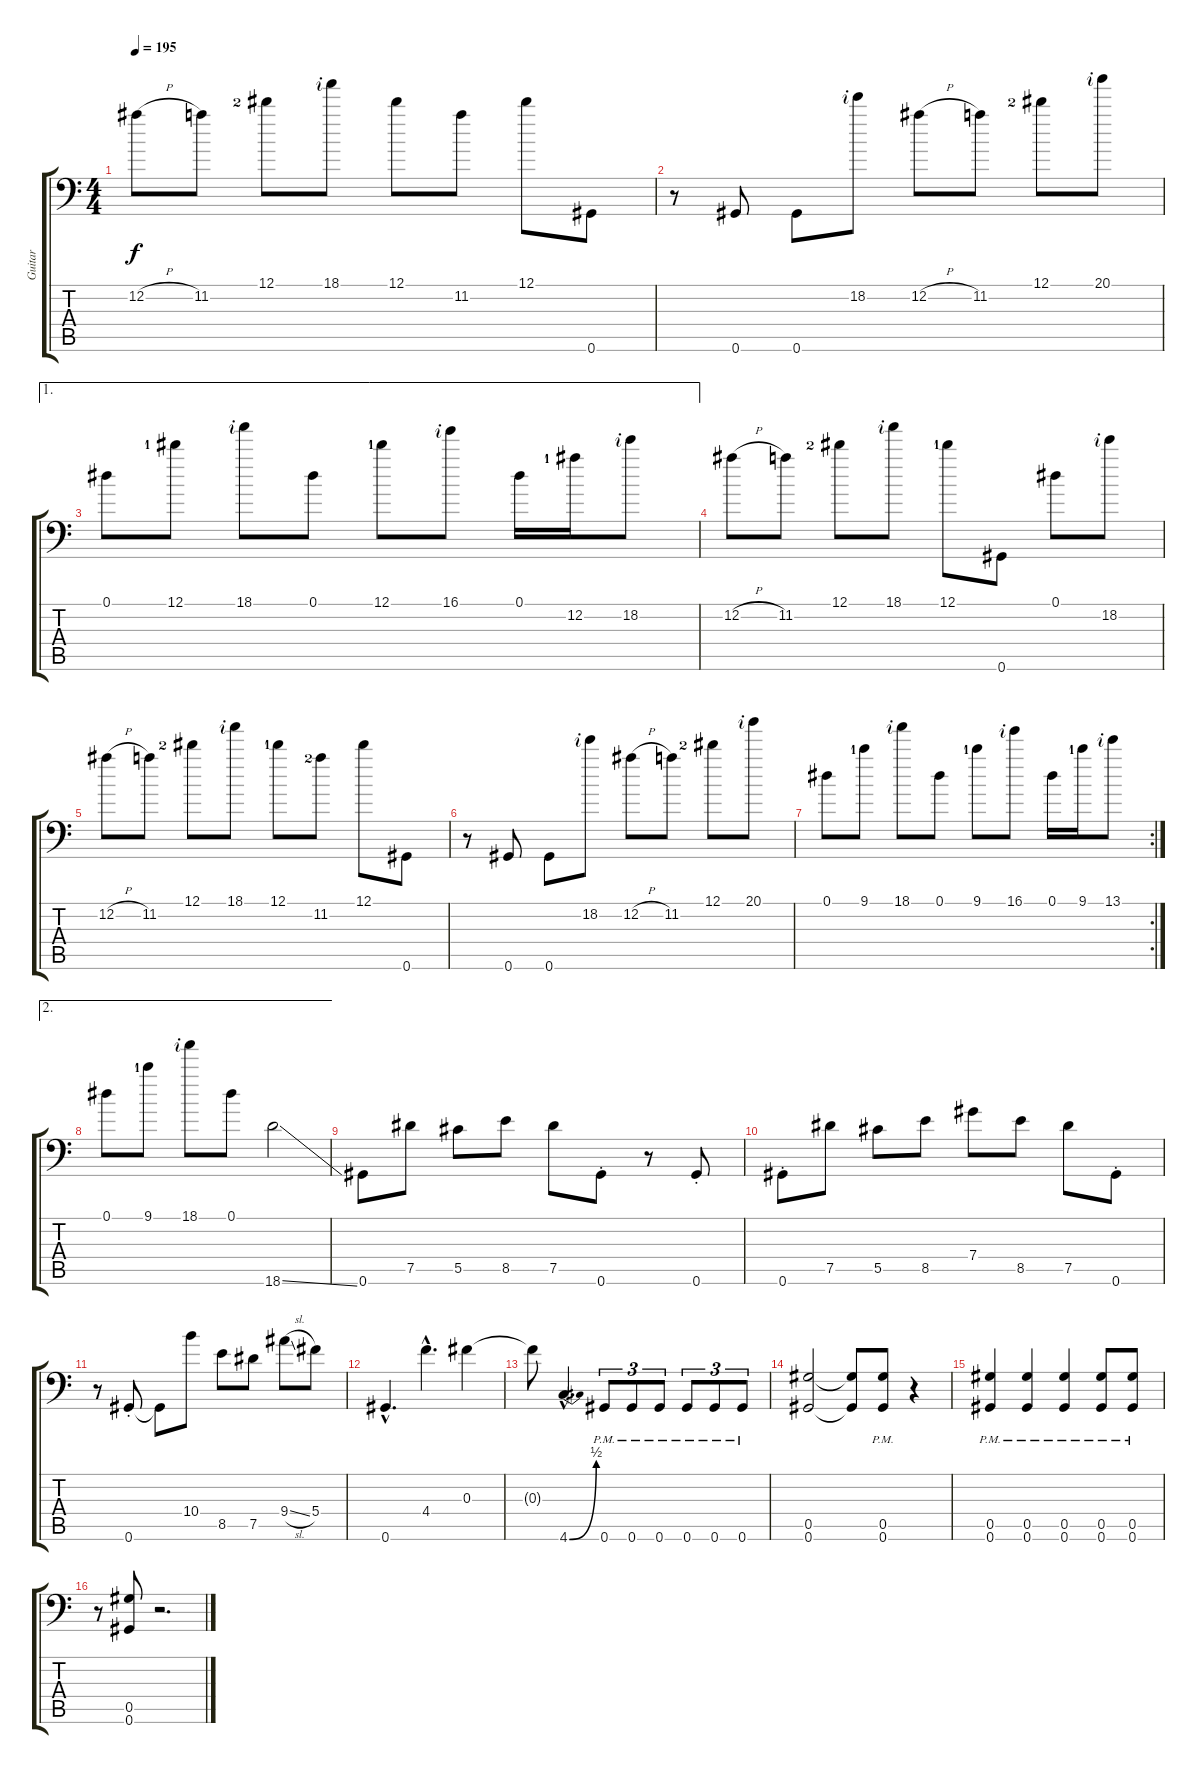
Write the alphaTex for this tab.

\track ("Guitar" "Guitar") {instrument distortionguitar}
\staff {score tabs}
\tuning (Eb4 Bb3 Gb3 Db3 Ab2 Ab1) {hide}
\ts (4 4)
\tempo 195
\clef f4
\ks c
12.2{h}.8{dy f} 11.2.8 12.1{lf 3}.8 18.1{rf 2}.8 12.1.8 11.2.8 12.1.8 0.6.8 |
r.8 0.6.8 0.6.8 18.2{rf 2}.8 12.2{h}.8 11.2.8 12.1{lf 3}.8 20.1{rf 2}.8 |
\ae 1
0.1.8 12.1{lf 2}.8 18.1{rf 2}.8 0.1.8 12.1{lf 2}.8 16.1{rf 2}.8 0.1.16 12.2{lf 2}.16 18.2{rf 2}.8 |
12.2{h}.8 11.2.8 12.1{lf 3}.8 18.1{rf 2}.8 12.1{lf 2}.8 0.6.8 0.1.8 18.2{rf 2}.8 |
12.2{h}.8 11.2.8 12.1{lf 3}.8 18.1{rf 2}.8 12.1{lf 2}.8 11.2{lf 3}.8 12.1.8 0.6.8 |
r.8 0.6.8 0.6.8 18.2{rf 2}.8 12.2{h}.8 11.2.8 12.1{lf 3}.8 20.1{rf 2}.8 |
\rc 2
0.1.8 9.1{lf 2}.8 18.1{rf 2}.8 0.1.8 9.1{lf 2}.8 16.1{rf 2}.8 0.1.16 9.1{lf 2}.16 13.1{rf 2}.8 |
\ae 2
0.1.8 9.1{lf 2}.8 18.1{rf 2}.8 0.1.8 18.6{ss}.2 |
0.6.8 7.5.8 5.5.8 8.5.8 7.5.8 0.6{st}.8 r.8 0.6{st}.8 |
0.6{st}.8 7.5.8 5.5.8 8.5.8 7.4.8 8.5.8 7.5.8 0.6{st}.8 |
r.8 0.6{st}.8 0.6{t}.8 10.4.8 8.5.8 7.5.8 9.4{sl}.8 5.4.8 |
0.6{hac}.4{d} 4.4{hac}.4{d} 0.3.4 |
0.3{t}.8 4.6{be (bend 0 0 60 2) hac}.4{d} 0.6{pm}.8{tu (3 2)} 0.6{pm}.8{tu (3 2)} 0.6{pm}.8{tu (3 2)} 0.6{pm}.8{tu (3 2)} 0.6{pm}.8{tu (3 2)} 0.6{pm}.8{tu (3 2)} |
(0.5 0.6).2 (0.5{t} 0.6{t}).8 (0.5 0.6{pm}).8 r.4 |
(0.5{pm} 0.6{pm}).4 (0.5{pm} 0.6{pm}).4 (0.5{pm} 0.6{pm}).4 (0.5{pm} 0.6{pm}).8 (0.5{pm} 0.6{pm}).8 |
r.8 (0.5 0.6).8 r.2{d}
